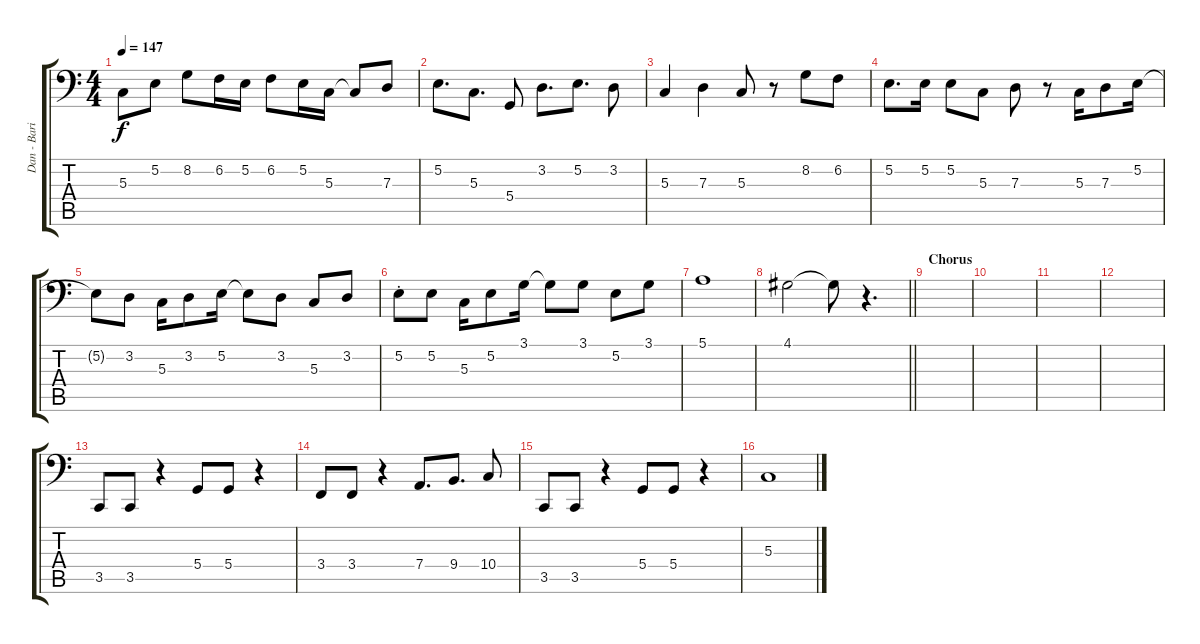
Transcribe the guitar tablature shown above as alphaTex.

\track ("Dan - Bari Sax" "Dan - Bari") {instrument baritonesax}
\staff {score tabs}
\tuning (E3 B2 G2 D2 A1 E1) {hide}
\ts (4 4)
\tempo 147
\clef f4
\ks c
5.3.8{dy f} 5.2.8 8.2.8 6.2.16 5.2.16 6.2.8 5.2.16 5.3.16 5.3{t}.8 7.3.8 |
5.2.8{d} 5.3.8{d} 5.4.8 3.2.8{d} 5.2.8{d} 3.2.8 |
5.3.4 7.3.4 5.3.8 r.8 8.2.8 6.2.8 |
5.2.8{d} 5.2.16 5.2.8 5.3.8 7.3.8 r.8 5.3.16 7.3.8 5.2.16 |
5.2{t}.8 3.2.8 5.3.16 3.2.8 5.2.16 5.2{t}.8 3.2.8 5.3.8 3.2.8 |
5.2{st}.8 5.2.8 5.3.16 5.2.8 3.1.16 3.1{t}.8 3.1.8 5.2.8 3.1.8 |
5.1.1 |
\barLineRight lightlight
4.1.2 4.1{t}.8 r.4{d} |
\section ("" "Chorus")
|
|
|
|
3.5.8 3.5.8 r.4 5.4.8 5.4.8 r.4 |
3.4.8 3.4.8 r.4 7.4.8{d} 9.4.8{d} 10.4.8 |
3.5.8 3.5.8 r.4 5.4.8 5.4.8 r.4 |
5.3.1
